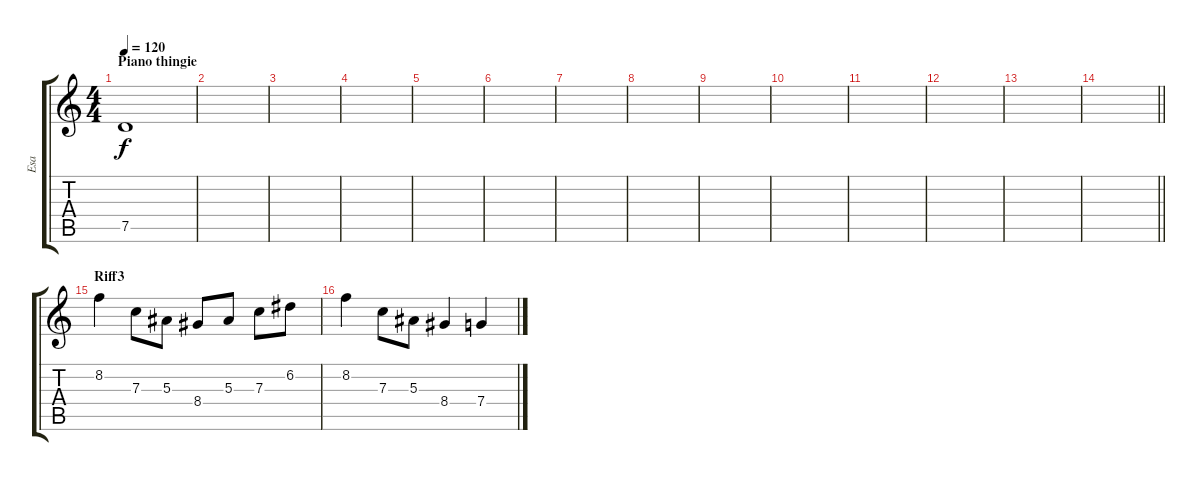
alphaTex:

\track ("Esa" "Esa") {instrument distortionguitar}
\staff {score tabs}
\tuning (D4 A3 F3 C3 G2 D2) {hide}
\ts (4 4)
\section ("" "Piano thingie")
\tempo 120
\clef g2
\ks c
7.5{t}.1{dy f} |
|
|
|
|
|
|
|
|
|
|
|
|
\barLineRight lightlight
|
\section ("" "Riff3")
8.2.4 7.3.8 5.3.8 8.4.8 5.3.8 7.3.8 6.2.8 |
8.2.4 7.3.8 5.3.8 8.4.4 7.4.4
